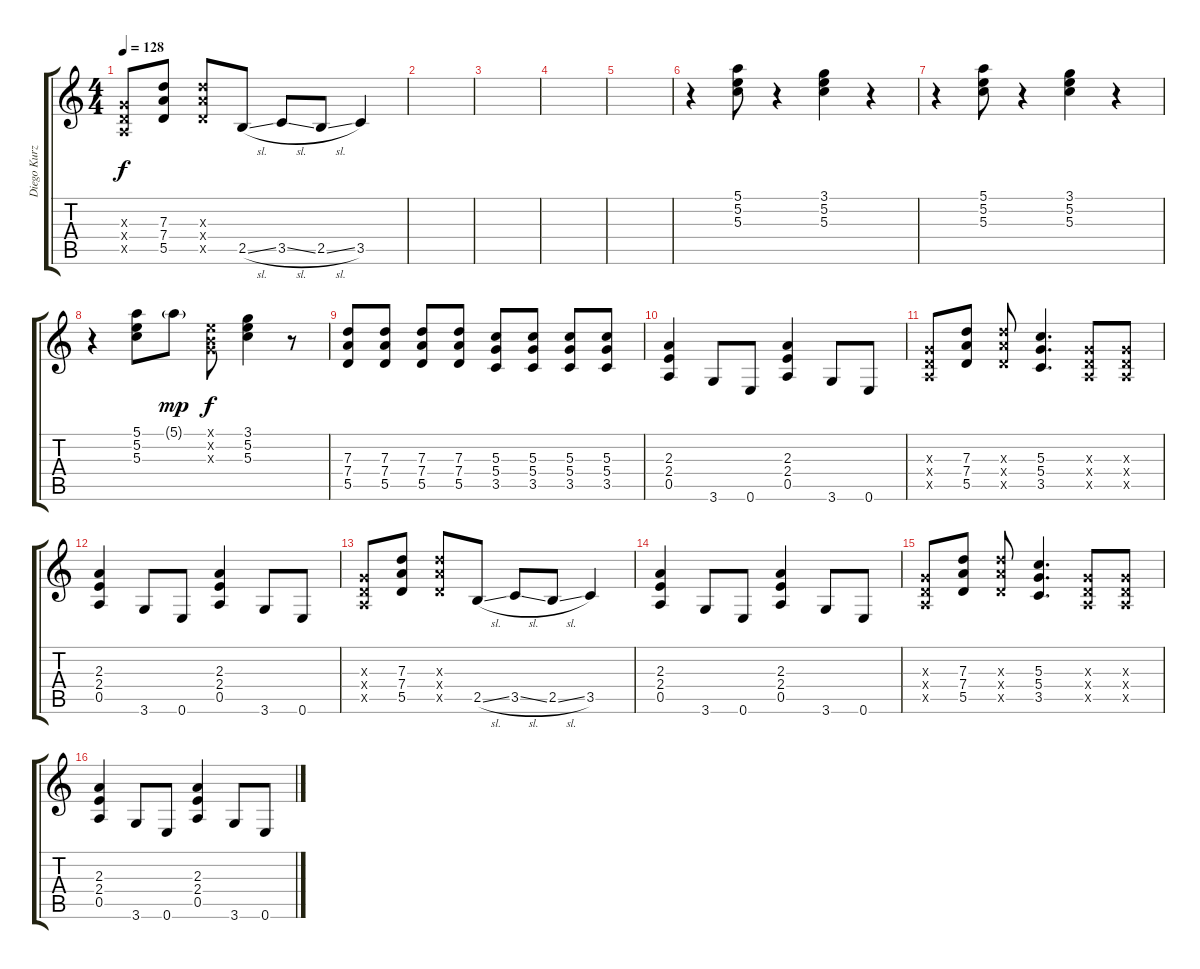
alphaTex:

\track ("Diego Kurz (Guitarra)" "Diego Kurz") {instrument distortionguitar}
\staff {score tabs}
\tuning (E4 B3 G3 D3 A2 E2) {hide}
\ts (4 4)
\tempo 128
\clef g2
\ks c
(0.3{x} 0.4{x} 0.5{x}).8{dy f} (7.3 7.4 5.5).8 (7.3{x} 7.4{x} 5.5{x}).8 2.5{sl}.8 3.5{sl}.8 2.5{sl}.8 3.5.4 |
|
|
|
|
r.4{volume 16 instrument distortionguitar} (5.1 5.2 5.3).8 r.4 (3.1 5.2 5.3).4 r.4 |
r.4 (5.1 5.2 5.3).8 r.4 (3.1 5.2 5.3).4 r.4 |
r.4 (5.1 5.2 5.3).8 5.1{g}.8{dy mp} (0.1{x} 0.2{x} 0.3{x}).8{dy f} (3.1 5.2 5.3).4 r.8 |
(7.3 7.4 5.5).8{instrument distortionguitar} (7.3 7.4 5.5).8 (7.3 7.4 5.5).8 (7.3 7.4 5.5).8 (5.3 5.4 3.5).8 (5.3 5.4 3.5).8 (5.3 5.4 3.5).8 (5.3 5.4 3.5).8 |
(2.3 2.4 0.5).4 3.6.8 0.6.8 (2.3 2.4 0.5).4 3.6.8 0.6.8 |
(0.3{x} 0.4{x} 0.5{x}).8 (7.3 7.4 5.5).8 (7.3{x} 7.4{x} 5.5{x}).8 (5.3 5.4 3.5).4{d} (0.3{x} 0.4{x} 0.5{x}).8 (0.3{x} 0.4{x} 0.5{x}).8 |
(2.3 2.4 0.5).4 3.6.8 0.6.8 (2.3 2.4 0.5).4 3.6.8 0.6.8 |
(0.3{x} 0.4{x} 0.5{x}).8 (7.3 7.4 5.5).8 (7.3{x} 7.4{x} 5.5{x}).8 2.5{sl}.8 3.5{sl}.8 2.5{sl}.8 3.5.4 |
(2.3 2.4 0.5).4 3.6.8 0.6.8 (2.3 2.4 0.5).4 3.6.8 0.6.8 |
(0.3{x} 0.4{x} 0.5{x}).8 (7.3 7.4 5.5).8 (7.3{x} 7.4{x} 5.5{x}).8 (5.3 5.4 3.5).4{d} (0.3{x} 0.4{x} 0.5{x}).8 (0.3{x} 0.4{x} 0.5{x}).8 |
(2.3 2.4 0.5).4 3.6.8 0.6.8 (2.3 2.4 0.5).4 3.6.8 0.6.8
